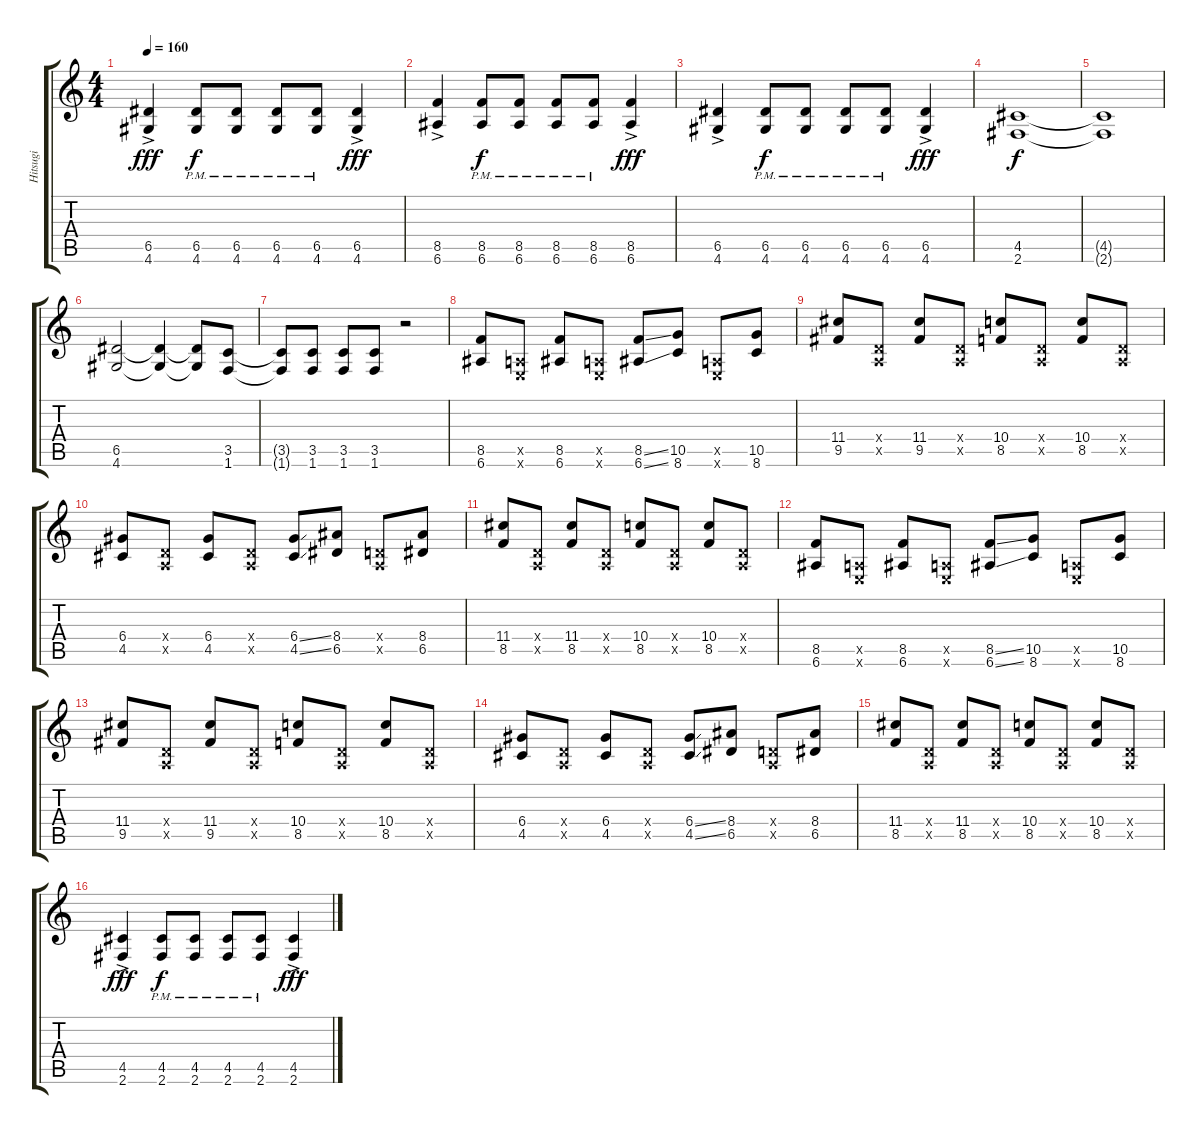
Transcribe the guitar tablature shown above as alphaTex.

\track ("Hitsugi" "Hitsugi") {instrument distortionguitar}
\staff {score tabs}
\tuning (E4 B3 G3 D3 A2 E2) {hide}
\ts (4 4)
\tempo 160
\clef g2
\ks c
(6.5{ac} 4.6).4{dy fff} (6.5 4.6{pm}).8{dy f} (6.5 4.6{pm}).8 (6.5 4.6{pm}).8 (6.5 4.6{pm}).8 (6.5{ac} 4.6).4{dy fff} |
(8.5 6.6{ac}).4 (8.5{pm} 6.6{pm}).8{dy f} (8.5{pm} 6.6{pm}).8 (8.5{pm} 6.6{pm}).8 (8.5{pm} 6.6{pm}).8 (8.5 6.6{ac}).4{dy fff} |
(6.5{ac} 4.6).4 (6.5 4.6{pm}).8{dy f} (6.5 4.6{pm}).8 (6.5 4.6{pm}).8 (6.5 4.6{pm}).8 (6.5{ac} 4.6).4{dy fff} |
(4.5 2.6).1{dy f} |
(4.5{t} 2.6{t}).1 |
(6.5 4.6).2 (6.5{t} 4.6{t}).4 (6.5{t} 4.6{t}).8 (3.5 1.6).8 |
(3.5{t} 1.6{t}).8 (3.5 1.6).8 (3.5 1.6).8 (3.5 1.6).8 r.2 |
(8.5 6.6).8 (0.5{x} 0.6{x}).8 (8.5 6.6).8 (0.5{x} 0.6{x}).8 (8.5{ss} 6.6{ss}).8 (10.5 8.6).8 (0.5{x} 0.6{x}).8 (10.5 8.6).8 |
(11.4 9.5).8 (0.4{x} 0.5{x}).8 (11.4 9.5).8 (0.4{x} 0.5{x}).8 (10.4 8.5).8 (0.4{x} 0.5{x}).8 (10.4 8.5).8 (0.4{x} 0.5{x}).8 |
(6.4 4.5).8 (0.4{x} 0.5{x}).8 (6.4 4.5).8 (0.4{x} 0.5{x}).8 (6.4{ss} 4.5{ss}).8 (8.4 6.5).8 (0.4{x} 0.5{x}).8 (8.4 6.5).8 |
(11.4 8.5).8 (0.4{x} 0.5{x}).8 (11.4 8.5).8 (0.4{x} 0.5{x}).8 (10.4 8.5).8 (0.4{x} 0.5{x}).8 (10.4 8.5).8 (0.4{x} 0.5{x}).8 |
(8.5 6.6).8 (0.5{x} 0.6{x}).8 (8.5 6.6).8 (0.5{x} 0.6{x}).8 (8.5{ss} 6.6{ss}).8 (10.5 8.6).8 (0.5{x} 0.6{x}).8 (10.5 8.6).8 |
(11.4 9.5).8 (0.4{x} 0.5{x}).8 (11.4 9.5).8 (0.4{x} 0.5{x}).8 (10.4 8.5).8 (0.4{x} 0.5{x}).8 (10.4 8.5).8 (0.4{x} 0.5{x}).8 |
(6.4 4.5).8 (0.4{x} 0.5{x}).8 (6.4 4.5).8 (0.4{x} 0.5{x}).8 (6.4{ss} 4.5{ss}).8 (8.4 6.5).8 (0.4{x} 0.5{x}).8 (8.4 6.5).8 |
(11.4 8.5).8 (0.4{x} 0.5{x}).8 (11.4 8.5).8 (0.4{x} 0.5{x}).8 (10.4 8.5).8 (0.4{x} 0.5{x}).8 (10.4 8.5).8 (0.4{x} 0.5{x}).8 |
(4.5{ac} 2.6).4{dy fff} (4.5{pm} 2.6{pm}).8{dy f} (4.5{pm} 2.6{pm}).8 (4.5{pm} 2.6{pm}).8 (4.5{pm} 2.6{pm}).8 (4.5{ac} 2.6).4{dy fff}
